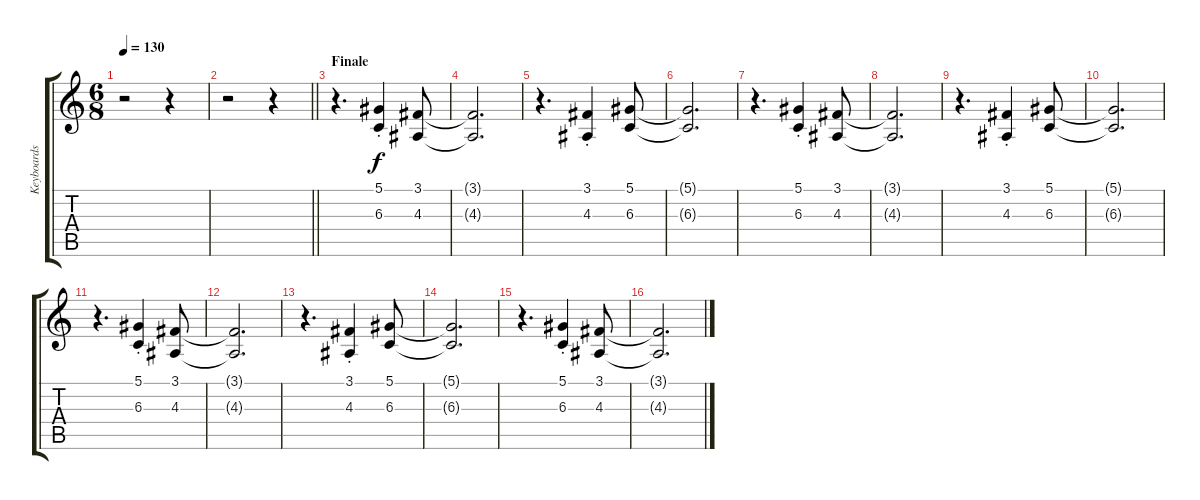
\track ("Keyboards 2" "Keyboards ") {instrument pad1newage}
\staff {score tabs}
\tuning (Eb4 Bb3 Gb3 Db3 Ab2 Eb2) {hide}
\ts (6 8)
\tempo 130
\clef g2
\ks c
r.2{dy f} r.4 |
\barLineRight lightlight
r.2 r.4 |
\section ("" "Finale")
r.4{d volume 7} (5.1{st} 6.3{st}).4 (3.1 4.3).8 |
(3.1{t} 4.3{t}).2{d} |
r.4{d} (3.1{st} 4.3{st}).4 (5.1 6.3).8 |
(5.1{t} 6.3{t}).2{d} |
r.4{d} (5.1{st} 6.3{st}).4 (3.1 4.3).8 |
(3.1{t} 4.3{t}).2{d} |
r.4{d} (3.1{st} 4.3{st}).4 (5.1 6.3).8 |
(5.1{t} 6.3{t}).2{d} |
r.4{d} (5.1{st} 6.3{st}).4 (3.1 4.3).8 |
(3.1{t} 4.3{t}).2{d} |
r.4{d} (3.1{st} 4.3{st}).4 (5.1 6.3).8 |
(5.1{t} 6.3{t}).2{d} |
r.4{d} (5.1{st} 6.3{st}).4 (3.1 4.3).8 |
(3.1{t} 4.3{t}).2{d}
